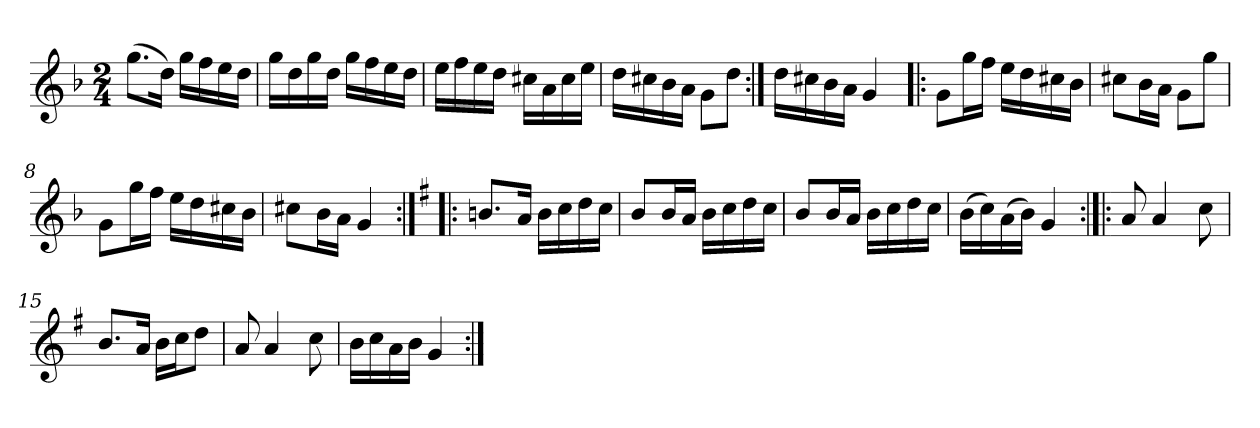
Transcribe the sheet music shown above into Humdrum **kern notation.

**kern
*part1
*staff1
*clefG2
*k[b-]
*M2/4
=1
(>8.ggL
16ddJk)
16ggLL
16ff
16ee
16ddJJ
=2
16ggLL
16dd
16gg
16ddJJ
16ggLL
16ff
16ee
16ddJJ
=3
16eeLL
16ff
16ee
16ddJJ
16cc#XLL
16a
16cc#
16eeJJ
=4
16ddLL
16cc#X
16b-
16aJJ
8gL
8ddJ
=5:|!
16ddLL
16cc#X
16b-
16aJJ
4g
=6!|:
8gL
16ggL
16ffJJ
16eeLL
16dd
16cc#X
16b-JJ
=7
8cc#XL
16b-L
16aJJ
8gL
8ggJ
=8
8gL
16ggL
16ffJJ
16eeLL
16dd
16cc#X
16b-JJ
=9
8cc#XL
16b-L
16aJJ
4g
=10:|!|:
*k[f#]
8.bnL
16aJk
16bLL
16cc
16dd
16ccJJ
=11
8bL
16bL
16aJJ
16bLL
16cc
16dd
16ccJJ
=12
8bL
16bL
16aJJ
16bLL
16cc
16dd
16ccJJ
=13
(>16bLL
16cc)
(>16a
16bJJ)
4g
=14:|!|:
8a
4a
8cc
=15
8.bL
16aJk
16bLL
16ccJ
8ddJ
=16
8a
4a
8cc
=17
16bLL
16cc
16a
16bJJ
4g
=:|!
*-
